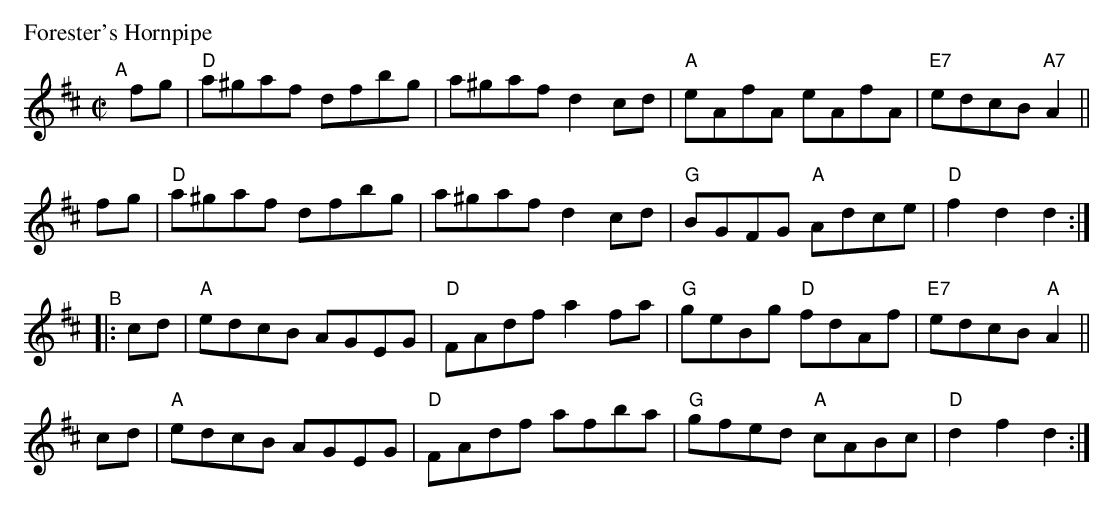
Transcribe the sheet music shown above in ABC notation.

X:1
M: C|
L: 1/8
P: Forester's Hornpipe
K: D
"^A"[|]\
fg | "D"a^gaf dfbg | a^gaf d2cd | "A"eAfA    eAfA | "E7"edcB "A7"A2 ||
fg | "D"a^gaf dfbg | a^gaf d2cd | "G"BGFG "A"Adce |  "D"f2d2     d2 :|
"^B"|:\
cd | "A"edcB AGEG | "D"FAdf a2fa | "G"geBg "D"fdAf | "E7"edcB "A"A2 ||
cd | "A"edcB AGEG | "D"FAdf afba | "G"gfed "A"cABc |  "D"d2f2    d2 :|
